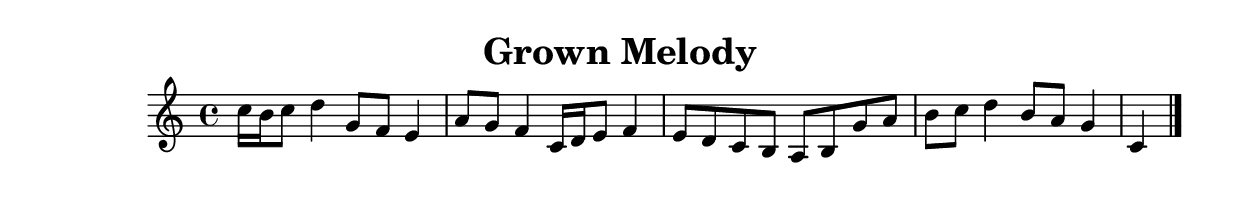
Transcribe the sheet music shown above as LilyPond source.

\header{title = "Grown Melody"}

\score{
\absolute {
 c''16 b'16 c''8 d''4 g'8 f'8 e'4 a'8 g'8 f'4 c'16 d'16 e'8 f'4 e'8 d'8 c'8 b8 a8 b8 g'8 a'8 b'8 c''8 d''4 b'8 a'8 g'4 c'4 \bar"|."

}
\midi{}
\layout{}
}
